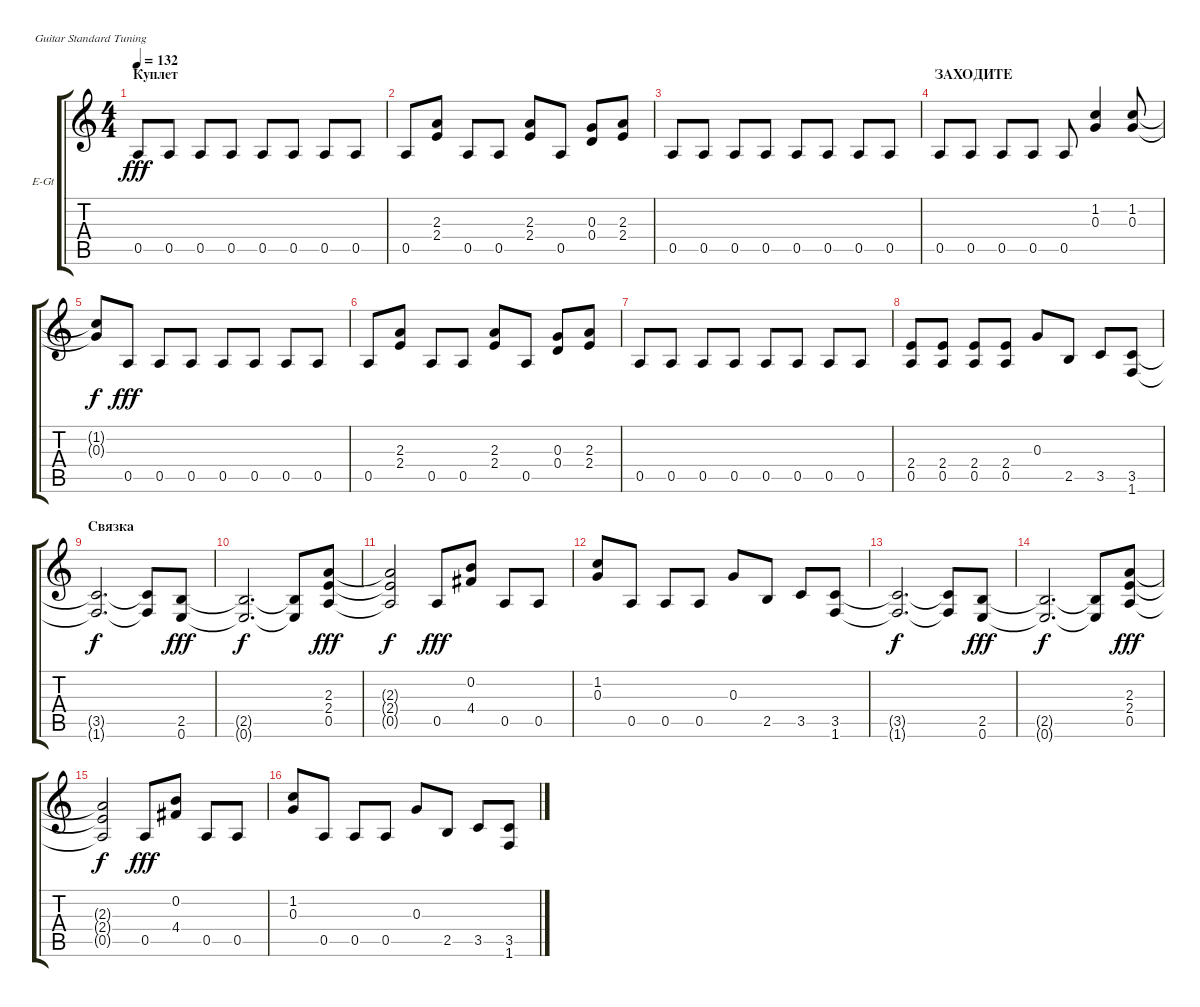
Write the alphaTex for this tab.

\bracketExtendMode groupsimilarinstruments
\firstSystemTrackNameOrientation horizontal
\otherSystemsTrackNameOrientation horizontal
\track ("Андрей Большаков" "E-Gt") {instrument distortionguitar}
\staff {score tabs}
\tuning (E4 B3 G3 D3 A2 E2)
\ts (4 4)
\section ("" "Куплет")
\tempo 132
\clef g2
\scale
0.333333
\ks c
0.5.8{dy fff} 0.5.8 0.5.8 0.5.8 0.5.8 0.5.8 0.5.8 0.5.8 |
\scale
0.333333 0.5.8 (2.3 2.4).8 0.5.8 0.5.8 (2.3 2.4).8 0.5.8 (0.3 0.4).8 (2.3 2.4).8 |
\scale
0.333333 0.5.8 0.5.8 0.5.8 0.5.8 0.5.8 0.5.8 0.5.8 0.5.8 |
\section ("" "ЗАХОДИТЕ")
\scale
0.333333 0.5.8 0.5.8 0.5.8 0.5.8 0.5.8 (1.2 0.3).4 (1.2 0.3).8 |
\scale
0.333333 (1.2{t} 0.3{t}).8{dy f} 0.5.8{dy fff} 0.5.8 0.5.8 0.5.8 0.5.8 0.5.8 0.5.8 |
\scale
0.333333 0.5.8 (2.3 2.4).8 0.5.8 0.5.8 (2.3 2.4).8 0.5.8 (0.3 0.4).8 (2.3 2.4).8 |
\scale
0.333333 0.5.8 0.5.8 0.5.8 0.5.8 0.5.8 0.5.8 0.5.8 0.5.8 |
\scale
0.333333 (2.4 0.5).8 (2.4 0.5).8 (2.4 0.5).8 (2.4 0.5).8 0.3.8 2.5.8 3.5.8 (3.5 1.6).8 |
\section ("" "Связка")
\scale
0.333333 (3.5{t} 1.6{t}).2{d dy f} (3.5{t} 1.6{t}).8 (2.5 0.6).8{dy fff} |
\scale
0.333333 (2.5{t} 0.6{t}).2{d dy f} (2.5{t} 0.6{t}).8 (2.3 2.4 0.5).8{dy fff} |
\scale
0.333333 (2.3{t} 2.4{t} 0.5{t}).2{dy f} 0.5.8{dy fff} (0.2 4.4).8 0.5.8 0.5.8 |
\scale
0.333333 (1.2 0.3).8 0.5.8 0.5.8 0.5.8 0.3.8 2.5.8 3.5.8 (3.5 1.6).8 |
\scale
0.333333 (3.5{t} 1.6{t}).2{d dy f} (3.5{t} 1.6{t}).8 (2.5 0.6).8{dy fff} |
\scale
0.333333 (2.5{t} 0.6{t}).2{d dy f} (2.5{t} 0.6{t}).8 (2.3 2.4 0.5).8{dy fff} |
\scale
0.333333 (2.3{t} 2.4{t} 0.5{t}).2{dy f} 0.5.8{dy fff} (0.2 4.4).8 0.5.8 0.5.8 |
\scale
0.333333 (1.2 0.3).8 0.5.8 0.5.8 0.5.8 0.3.8 2.5.8 3.5.8 (3.5 1.6).8
